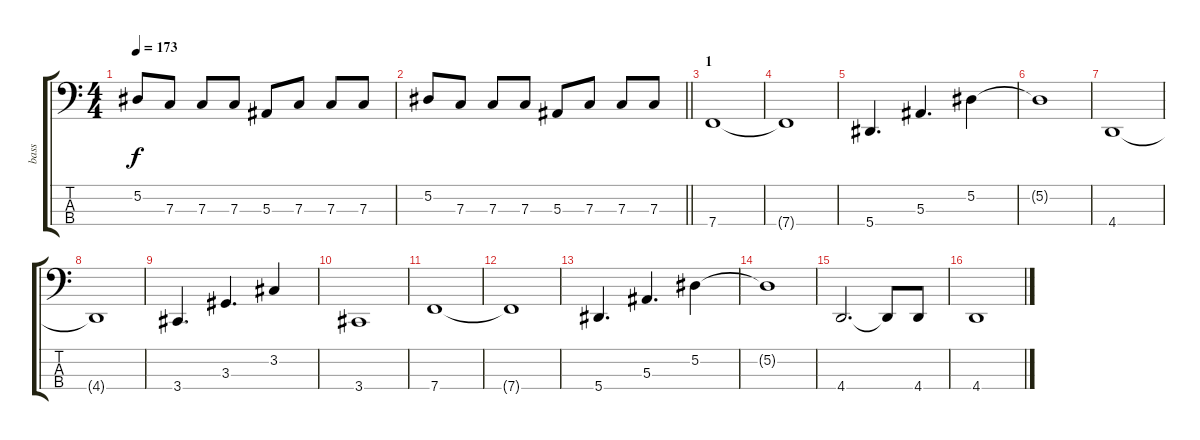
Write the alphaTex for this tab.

\track ("bass" "bass") {instrument electricbasspick}
\staff {score tabs}
\tuning (Eb2 Bb1 F1 Bb0) {hide}
\ts (4 4)
\tempo 173
\clef f4
\ks c
5.2.8{dy f} 7.3.8 7.3.8 7.3.8 5.3.8 7.3.8 7.3.8 7.3.8 |
\barLineRight lightlight
5.2.8 7.3.8 7.3.8 7.3.8 5.3.8 7.3.8 7.3.8 7.3.8 |
\section ("" "1")
7.4.1 |
7.4{t}.1 |
5.4.4{d} 5.3.4{d} 5.2.4 |
5.2{t}.1 |
4.4.1 |
4.4{t}.1 |
3.4.4{d} 3.3.4{d} 3.2.4 |
3.4.1 |
7.4.1 |
7.4{t}.1 |
5.4.4{d} 5.3.4{d} 5.2.4 |
5.2{t}.1 |
4.4.2{d} 4.4{t}.8 4.4.8 |
4.4.1
